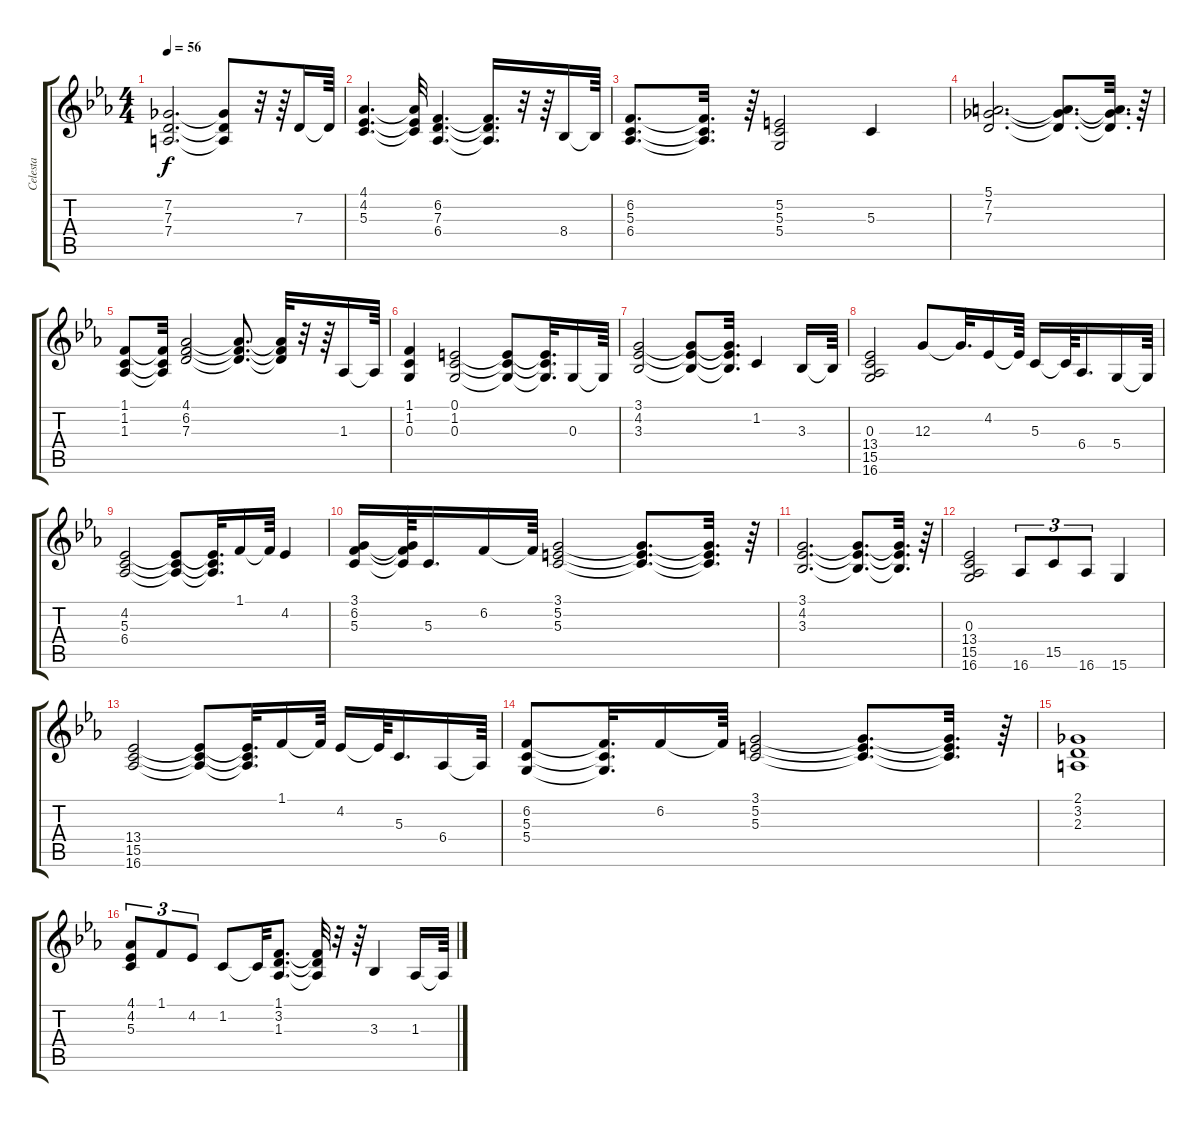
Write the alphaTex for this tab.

\track ("Celesta" "Celesta") {instrument synthstrings1}
\staff {score tabs}
\tuning (E4 B3 G3 D3 A2 E2) {hide}
\ts (4 4)
\tempo 56
\clef g2
\ks cminor
(7.2 7.3 7.4).2{d dy f} (7.2{t} 7.3{t} 7.4{t}).8 r.32 r.64 7.3.16 7.3{t}.64 |
(4.1 4.2 5.3).4{d} (4.1{t} 4.2{t} 5.3{t}).32 (6.2 7.3 6.4).4{d} (6.2{t} 7.3{t} 6.4{t}).16{d} r.32 r.64 8.4.16 8.4{t}.64 |
(6.2 5.3 6.4).8{d} (6.2{t} 5.3{t} 6.4{t}).32{d} r.64 (5.2 5.3 5.4).2 5.3.4 |
(5.1 7.2 7.3).2{d} (5.1{t} 7.2{t} 7.3{t}).8{d} (5.1{t} 7.2{t} 7.3{t}).32{d} r.64 |
(1.1 1.2 1.3).8 (1.1{t} 1.2{t} 1.3{t}).32 (4.1 6.2 7.3).2 (4.1{t} 6.2{t} 7.3{t}).8{d} (4.1{t} 6.2{t} 7.3{t}).32 r.32 r.64 1.3.16 1.3{t}.64 |
(1.1 1.2 0.3).4 (0.1 1.2 0.3).2 (0.1{t} 1.2{t} 0.3{t}).8 (0.1{t} 1.2{t} 0.3{t}).32{d} 0.3.16 0.3{t}.64 |
(3.1 4.2 3.3).2 (3.1{t} 4.2{t} 3.3{t}).8 (3.1{t} 4.2{t} 3.3{t}).32{d} 1.2.4 3.3.16 3.3{t}.64 |
(0.3 13.4 15.5 16.6).2 12.3.8 12.3{t}.32{d} 4.2.16 4.2{t}.64 5.3.16 5.3{t}.64 6.4.16{d} 5.4.16 5.4{t}.64 |
(4.2 5.3 6.4).2 (4.2{t} 5.3{t} 6.4{t}).8 (4.2{t} 5.3{t} 6.4{t}).32{d} 1.1.16 1.1{t}.64 4.2.4 |
(3.1 6.2 5.3).16 (3.1{t} 6.2{t} 5.3{t}).64 5.3.16{d} 6.2.16 6.2{t}.64 (3.1 5.2 5.3).2 (3.1{t} 5.2{t} 5.3{t}).8{d} (3.1{t} 5.2{t} 5.3{t}).32{d} r.64 |
(3.1 4.2 3.3).2{d} (3.1{t} 4.2{t} 3.3{t}).8{d} (3.1{t} 4.2{t} 3.3{t}).32{d} r.64 |
(0.3 13.4 15.5 16.6).2 16.6.8{tu (3 2)} 15.5.8{tu (3 2)} 16.6.8{tu (3 2)} 15.6.4 |
(13.4 15.5 16.6).2 (13.4{t} 15.5{t} 16.6{t}).8 (13.4{t} 15.5{t} 16.6{t}).32{d} 1.1.16 1.1{t}.64 4.2.16 4.2{t}.64 5.3.16{d} 6.4.16 6.4{t}.64 |
(6.2 5.3 5.4).8 (6.2{t} 5.3{t} 5.4{t}).32{d} 6.2.16 6.2{t}.64 (3.1 5.2 5.3).2 (3.1{t} 5.2{t} 5.3{t}).8{d} (3.1{t} 5.2{t} 5.3{t}).32{d} r.64 |
(2.1 3.2 2.3).1 |
(4.1 4.2 5.3).8{tu (3 2)} 1.1.8{tu (3 2)} 4.2.8{tu (3 2)} 1.2.8 1.2{t}.32 (1.1 3.2 1.3).8{d} (1.1{t} 3.2{t} 1.3{t}).32 r.32 r.64 3.3.4 1.3.16 1.3{t}.64
